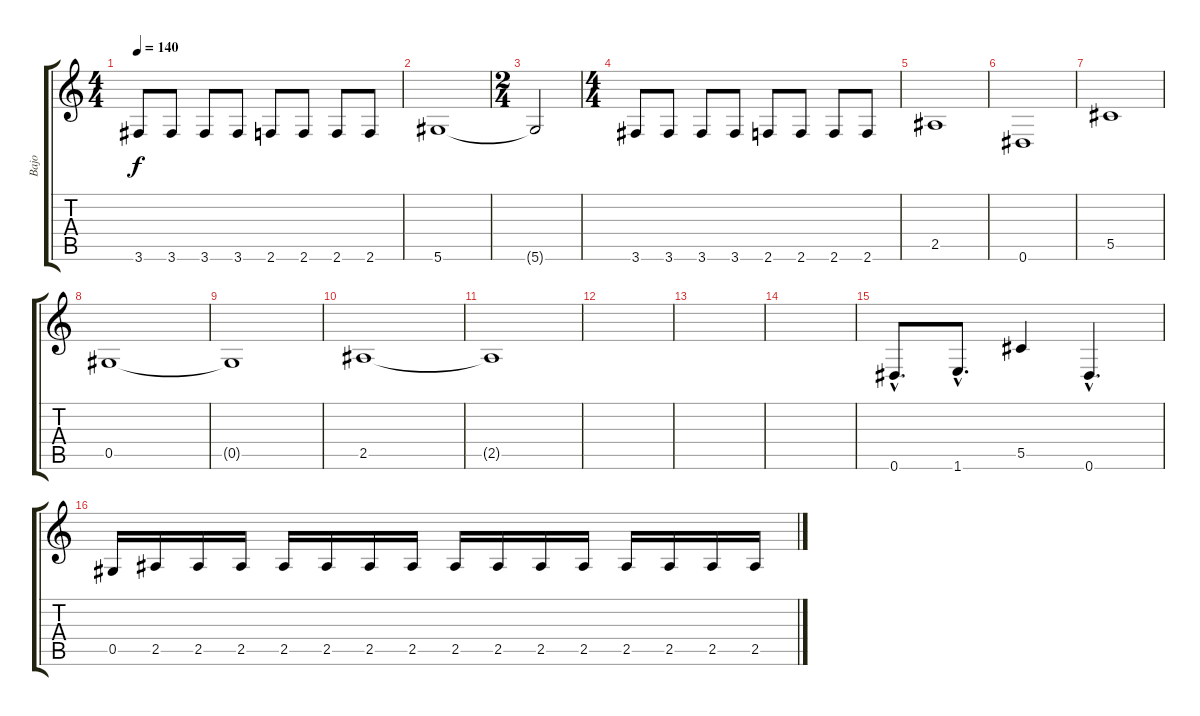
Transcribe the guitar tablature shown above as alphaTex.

\track ("Bajo" "Bajo") {instrument electricbassfinger}
\staff {score tabs}
\tuning (Eb4 Bb3 Gb3 Db3 Ab2 Eb2) {hide}
\ts (4 4)
\tempo 140
\clef g2
\ks c
3.6.8{dy f} 3.6.8 3.6.8 3.6.8 2.6.8 2.6.8 2.6.8 2.6.8 |
5.6.1 |
\ts (2 4)
5.6{t}.2 |
\ts (4 4)
3.6.8 3.6.8 3.6.8 3.6.8 2.6.8 2.6.8 2.6.8 2.6.8 |
2.5.1 |
0.6.1 |
5.5.1 |
0.5.1 |
0.5{t}.1 |
2.5.1 |
2.5{t}.1 |
|
|
|
0.6{hac}.8{d} 1.6{hac}.8{d} 5.5.4 0.6{hac}.4{d} |
0.5.16 2.5.16 2.5.16 2.5.16 2.5.16 2.5.16 2.5.16 2.5.16 2.5.16 2.5.16 2.5.16 2.5.16 2.5.16 2.5.16 2.5.16 2.5.16
